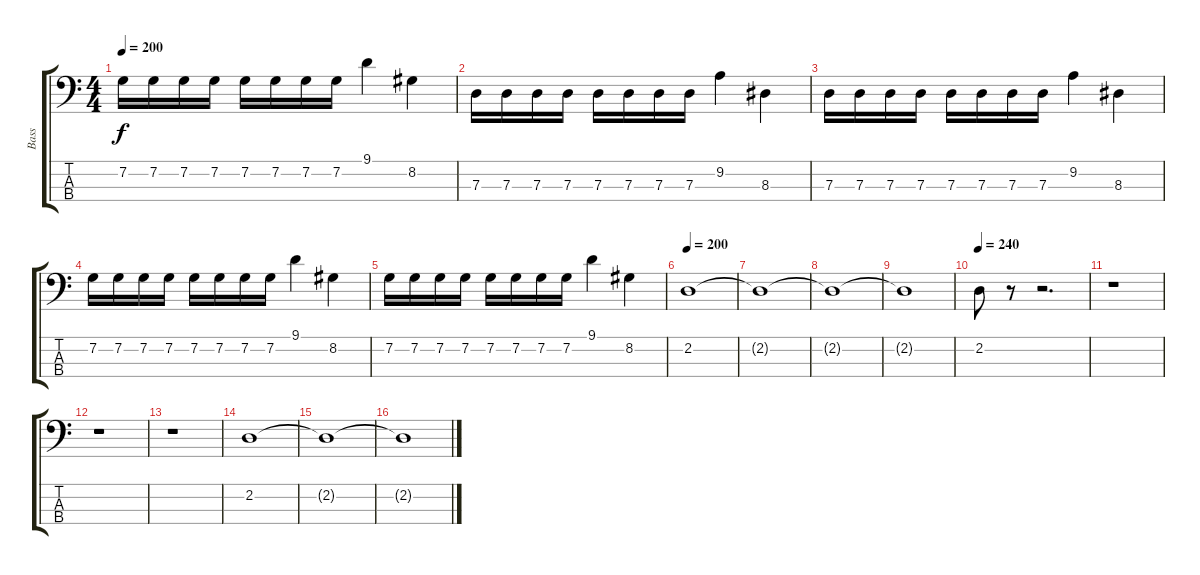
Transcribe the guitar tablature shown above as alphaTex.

\track ("Bass" "Bass") {instrument electricbasspick}
\staff {score tabs}
\tuning (F2 C2 G1 C1) {hide}
\ts (4 4)
\tempo 200
\clef f4
\ks c
7.2.16{dy f} 7.2.16 7.2.16 7.2.16 7.2.16 7.2.16 7.2.16 7.2.16 9.1.4 8.2.4 |
7.3.16 7.3.16 7.3.16 7.3.16 7.3.16 7.3.16 7.3.16 7.3.16 9.2.4 8.3.4 |
7.3.16 7.3.16 7.3.16 7.3.16 7.3.16 7.3.16 7.3.16 7.3.16 9.2.4 8.3.4 |
7.2.16 7.2.16 7.2.16 7.2.16 7.2.16 7.2.16 7.2.16 7.2.16 9.1.4 8.2.4 |
7.2.16 7.2.16 7.2.16 7.2.16 7.2.16 7.2.16 7.2.16 7.2.16 9.1.4 8.2.4 |
\tempo 200
2.2.1 |
2.2{t}.1 |
2.2{t}.1 |
2.2{t}.1 |
\tempo 240
2.2.8 r.8 r.2{d} |
r.1 |
r.1 |
r.1 |
2.2.1 |
2.2{t}.1 |
2.2{t}.1
